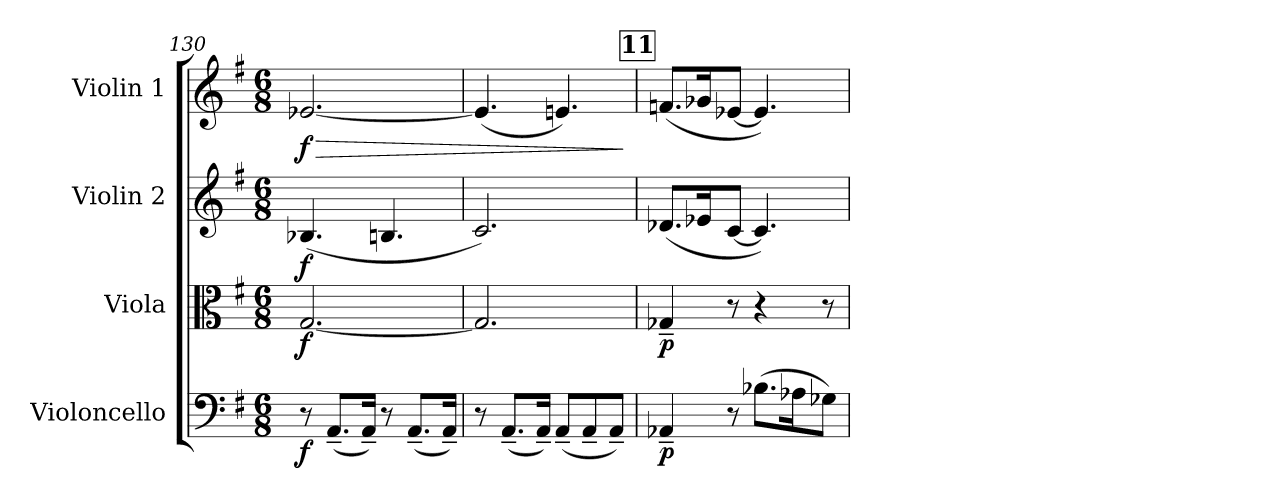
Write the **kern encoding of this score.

**kern	**dynam	**kern	**dynam	**kern	**dynam	**kern	**dynam
*part4	*part4	*part3	*part3	*part2	*part2	*part1	*part1
*staff4	*staff4	*staff3	*staff3	*staff2	*staff2	*staff1	*staff1
*I"Violoncello	*	*I"Viola	*	*I"Violin 2	*	*I"Violin 1	*
*I'Vc	*	*I'Vla	*	*I'Vln	*	*I'Vln	*
!!LO:PB:g=z
*clefF4	*	*clefC3	*	*clefG2	*	*clefG2	*
*k[f#]	*	*k[f#]	*	*k[f#]	*	*k[f#]	*
*M6/8	*	*M6/8	*	*M6/8	*	*M6/8	*
=130	=130	=130	=130	=130	=130	=130	=130
!	!LO:DY:b	!	!LO:DY:b	!	!LO:DY:b	!	!LO:HP:b
!	!	!	!	!	!	!	!LO:DY:n=1:b
8r	f	[2.G/	f	(4.B-X/	f	[2.e-X/	> f
(8.AA~/L	.	.	.	.	.	.	.
16AA~/Jk)	.	.	.	.	.	.	.
8r	.	.	.	4.Bn/	.	.	.
(8.AA~/L	.	.	.	.	.	.	.
16AA~/Jk)	.	.	.	.	.	.	.
=131	=131	=131	=131	=131	=131	=131	=131
8r	.	2.G/]	.	2.c/)	.	(4.e-/]	.
(8.AA~/L	.	.	.	.	.	.	.
16AA~/Jk)	.	.	.	.	.	.	.
(8AA~/L	.	.	.	.	.	4.en/)	.
8AA~/	.	.	.	.	.	.	.
8AA~/J)	.	.	.	.	.	.	.
.	.	.	.	.	.	.	]
!!LO:REH:place=s1:a:B:cj:fs=14:t=11
=132	=132	=132	=132	=132	=132	=132	=132
!	!LO:DY:b	!	!LO:DY:b	!	!LO:DY:b	!	!
!	!	!	!	!	!LO:DY:n=1:b	!	!LO:DY:b
!	!	!	!	!	!	!	!LO:DY:n=1:b
4AA-X~/	p	4G-X~/	p	(8.d-X/L	p other-dynamics	(8.fn/L	p other-dynamics
.	.	.	.	16e-X/K	.	16g-X/K	.
8r	.	8r	.	[8c/J	.	[8e-X/J	.
(8.B-X\L	.	4r	.	4.c/])	.	4.e-/])	.
16A-X\K	.	.	.	.	.	.	.
8G-X\J)	.	8r	.	.	.	.	.
=	=	=	=	=	=	=	=
*-	*-	*-	*-	*-	*-	*-	*-
